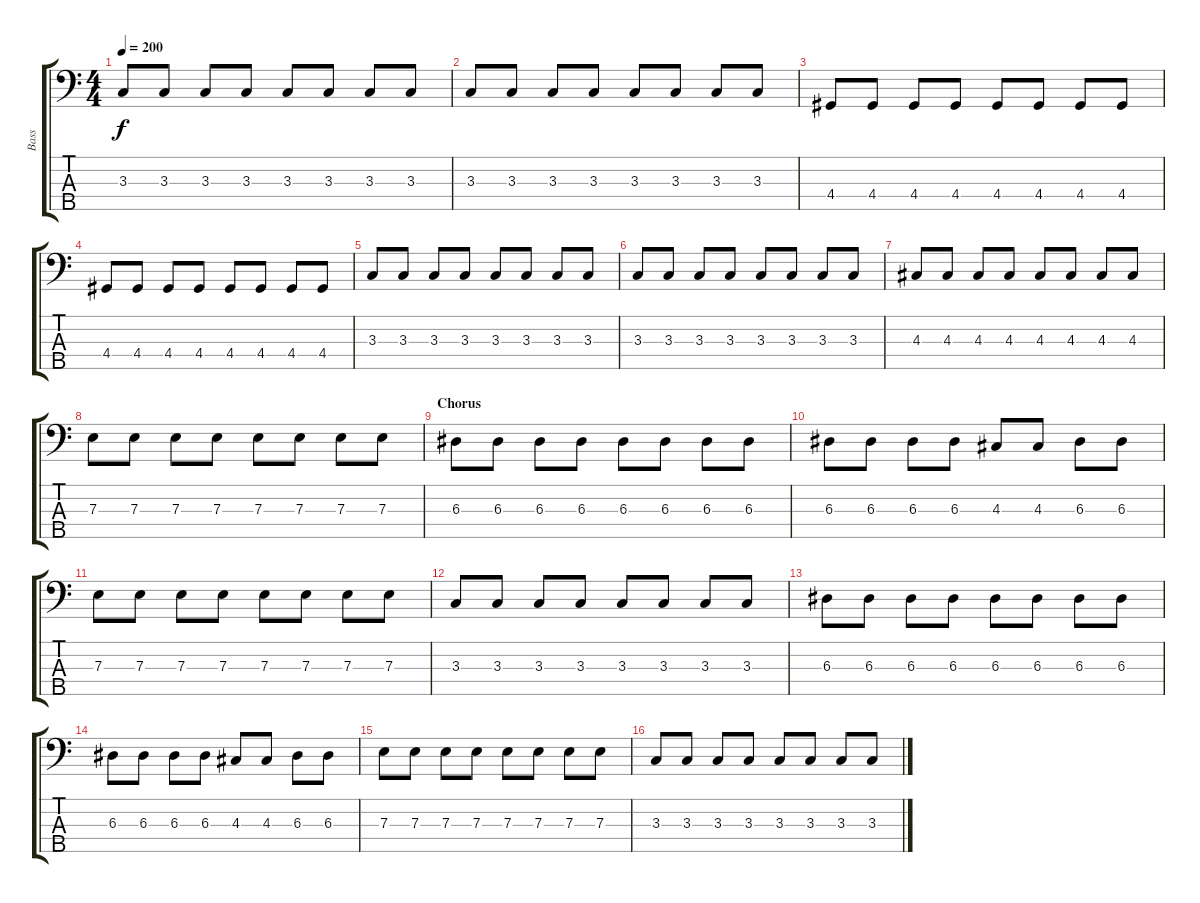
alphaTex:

\track ("Bass" "Bass") {instrument electricbassfinger}
\staff {score tabs}
\tuning (G2 D2 A1 E1 B0) {hide}
\ts (4 4)
\tempo 200
\clef f4
\ks c
3.3.8{dy f} 3.3.8 3.3.8 3.3.8 3.3.8 3.3.8 3.3.8 3.3.8 |
3.3.8 3.3.8 3.3.8 3.3.8 3.3.8 3.3.8 3.3.8 3.3.8 |
4.4.8 4.4.8 4.4.8 4.4.8 4.4.8 4.4.8 4.4.8 4.4.8 |
4.4.8 4.4.8 4.4.8 4.4.8 4.4.8 4.4.8 4.4.8 4.4.8 |
3.3.8 3.3.8 3.3.8 3.3.8 3.3.8 3.3.8 3.3.8 3.3.8 |
3.3.8 3.3.8 3.3.8 3.3.8 3.3.8 3.3.8 3.3.8 3.3.8 |
4.3.8 4.3.8 4.3.8 4.3.8 4.3.8 4.3.8 4.3.8 4.3.8 |
7.3.8 7.3.8 7.3.8 7.3.8 7.3.8 7.3.8 7.3.8 7.3.8 |
\section ("" "Chorus")
6.3.8 6.3.8 6.3.8 6.3.8 6.3.8 6.3.8 6.3.8 6.3.8 |
6.3.8 6.3.8 6.3.8 6.3.8 4.3.8 4.3.8 6.3.8 6.3.8 |
7.3.8 7.3.8 7.3.8 7.3.8 7.3.8 7.3.8 7.3.8 7.3.8 |
3.3.8 3.3.8 3.3.8 3.3.8 3.3.8 3.3.8 3.3.8 3.3.8 |
6.3.8 6.3.8 6.3.8 6.3.8 6.3.8 6.3.8 6.3.8 6.3.8 |
6.3.8 6.3.8 6.3.8 6.3.8 4.3.8 4.3.8 6.3.8 6.3.8 |
7.3.8 7.3.8 7.3.8 7.3.8 7.3.8 7.3.8 7.3.8 7.3.8 |
3.3.8 3.3.8 3.3.8 3.3.8 3.3.8 3.3.8 3.3.8 3.3.8
